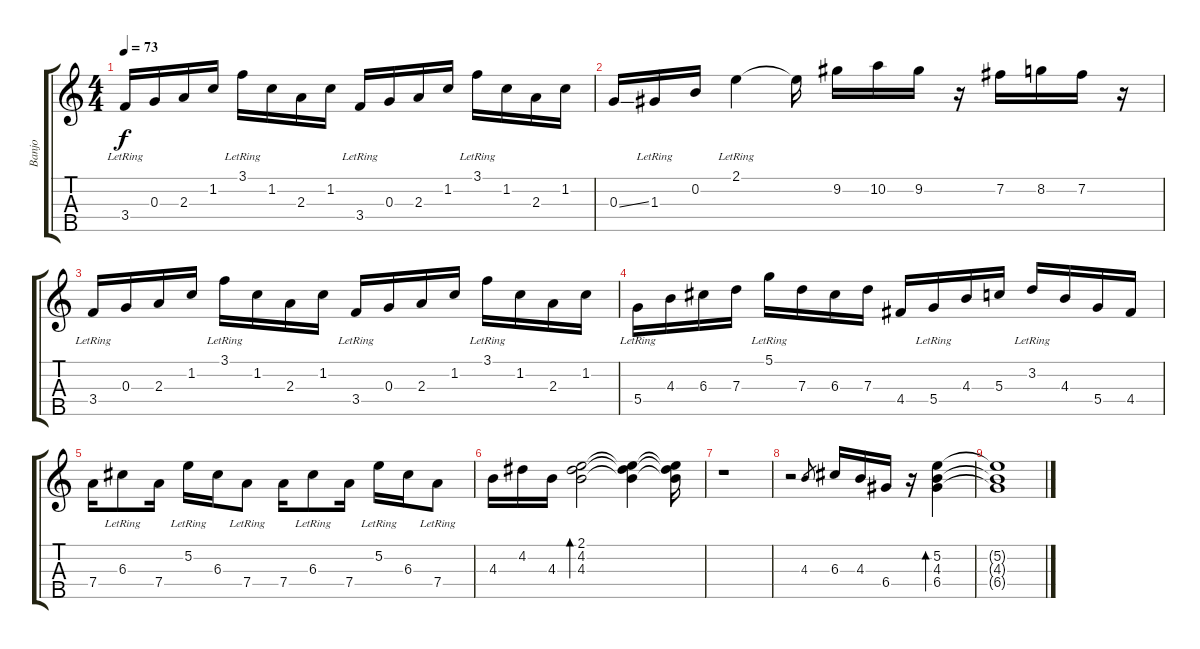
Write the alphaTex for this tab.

\track ("Banjo" "Banjo") {instrument banjo}
\staff {score tabs}
\tuning (D4 B3 G3 D3 G4) {hide}
\displaytranspose 12
\ts (4 4)
\tempo 73
\clef g2
\ks c
3.4{lr}.16{dy f} 0.3.16 2.3.16 1.2.16 3.1{lr}.16 1.2.16 2.3.16 1.2.16 3.4{lr}.16 0.3.16 2.3.16 1.2.16 3.1{lr}.16 1.2.16 2.3.16 1.2.16 |
0.3{ss}.16 1.3{lr}.16 0.2.16 2.1{lr}.4 2.1{t}.16 9.2.16 10.2.16 9.2.16 r.16 7.2.16 8.2.16 7.2.16 r.16 |
3.4{lr}.16 0.3.16 2.3.16 1.2.16 3.1{lr}.16 1.2.16 2.3.16 1.2.16 3.4{lr}.16 0.3.16 2.3.16 1.2.16 3.1{lr}.16 1.2.16 2.3.16 1.2.16 |
5.4{lr}.16 4.3.16 6.3.16 7.3.16 5.1{lr}.16 7.3.16 6.3.16 7.3.16 4.4.16 5.4{lr}.16 4.3.16 5.3.16 3.2{lr}.16 4.3.16 5.4.16 4.4.16 |
7.4.16 6.3{lr}.8 7.4.16 5.2{lr}.16 6.3.16 7.4{lr}.8 7.4.16 6.3{lr}.8 7.4.16 5.2{lr}.16 6.3.16 7.4{lr}.8 |
4.3.16 4.2.16 4.3.16 (2.1 4.2 4.3).2{bd 120} (2.1{t} 4.2{t} 4.3{t}).4 (2.1{t} 4.2{t} 4.3{t}).16 |
r.1 |
r.2 4.3.8{gr} 6.3.16 4.3.16 6.4.16 r.16 (5.2 4.3 6.4).4{bd 120} |
(5.2{t} 4.3{t} 6.4{t}).1
